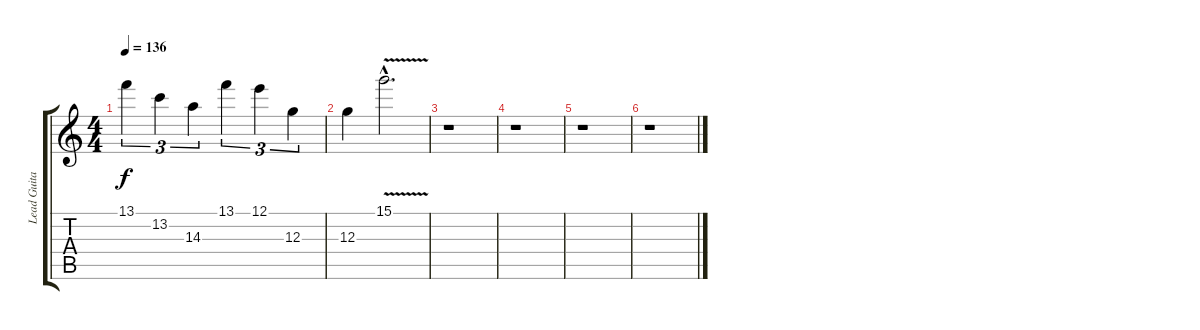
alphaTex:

\track ("Lead Guitar" "Lead Guita") {instrument overdrivenguitar}
\staff {score tabs}
\tuning (E4 B3 G3 D3 A2 E2) {hide}
\ts (4 4)
\tempo 136
\clef g2
\ks c
13.1.4{tu (3 2) dy f} 13.2.4{tu (3 2)} 14.3.4{tu (3 2)} 13.1.4{tu (3 2)} 12.1.4{tu (3 2)} 12.3.4{tu (3 2)} |
12.3.4 15.1{v hac}.2{d} |
r.1 |
r.1 |
r.1 |
r.1
